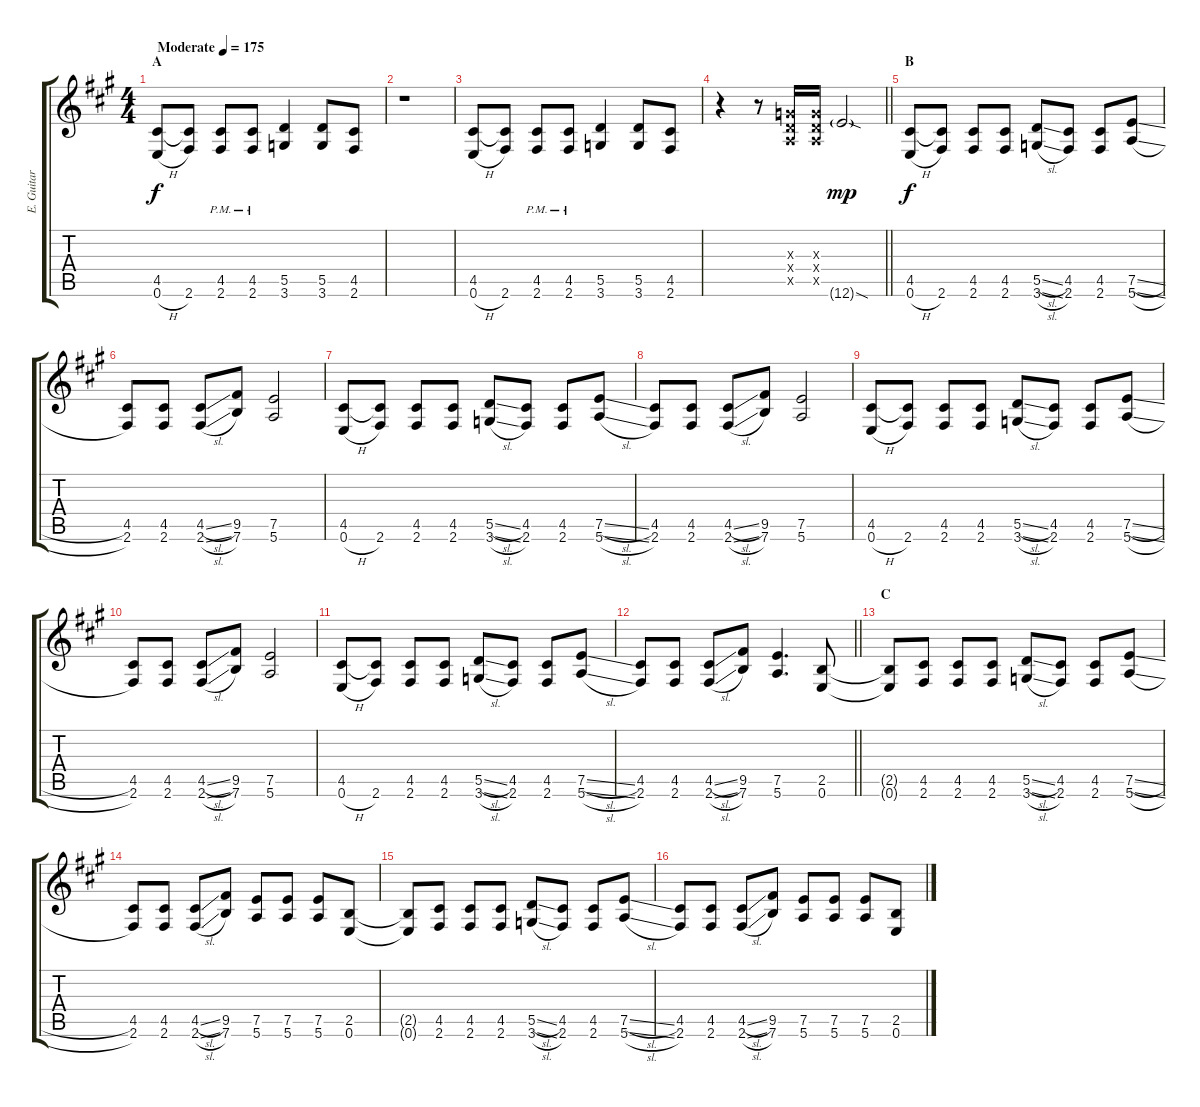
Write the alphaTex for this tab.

\track ("E. Guitar I" "E. Guitar ") {instrument overdrivenguitar}
\staff {score tabs}
\tuning (E4 B3 G3 D3 A2 E2) {hide}
\ts (4 4)
\section ("" "A")
\tempo (175 "Moderate")
\clef g2
\ks a
(4.5 0.6{h}).8{dy f instrument overdrivenguitar} (4.5{t} 2.6).8 (4.5{pm} 2.6{pm}).8 (4.5{pm} 2.6{pm}).8 (5.5 3.6).4 (5.5 3.6).8 (4.5 2.6).8 |
r.1 |
(4.5 0.6{h}).8 (4.5{t} 2.6).8 (4.5{pm} 2.6{pm}).8 (4.5{pm} 2.6{pm}).8 (5.5 3.6).4 (5.5 3.6).8 (4.5 2.6).8 |
\barLineRight lightlight
r.4 r.8 (0.3{x} 0.4{x} 0.5{x}).16 (0.3{x} 0.4{x} 0.5{x}).16 12.6{sod g}.2{dy mp} |
\section ("" "B")
(4.5 0.6{h}).8{dy f} (4.5{t} 2.6).8 (4.5 2.6).8 (4.5 2.6).8 (5.5{sl} 3.6{sl}).8 (4.5 2.6).8 (4.5 2.6).8 (7.5{sl} 5.6{sl}).8 |
(4.5 2.6).8 (4.5 2.6).8 (4.5{sl} 2.6{sl}).8 (9.5 7.6).8 (7.5 5.6).2 |
(4.5 0.6{h}).8 (4.5{t} 2.6).8 (4.5 2.6).8 (4.5 2.6).8 (5.5{sl} 3.6{sl}).8 (4.5 2.6).8 (4.5 2.6).8 (7.5{sl} 5.6{sl}).8 |
(4.5 2.6).8 (4.5 2.6).8 (4.5{sl} 2.6{sl}).8 (9.5 7.6).8 (7.5 5.6).2 |
(4.5 0.6{h}).8 (4.5{t} 2.6).8 (4.5 2.6).8 (4.5 2.6).8 (5.5{sl} 3.6{sl}).8 (4.5 2.6).8 (4.5 2.6).8 (7.5{sl} 5.6{sl}).8 |
(4.5 2.6).8 (4.5 2.6).8 (4.5{sl} 2.6{sl}).8 (9.5 7.6).8 (7.5 5.6).2 |
(4.5 0.6{h}).8 (4.5{t} 2.6).8 (4.5 2.6).8 (4.5 2.6).8 (5.5{sl} 3.6{sl}).8 (4.5 2.6).8 (4.5 2.6).8 (7.5{sl} 5.6{sl}).8 |
\barLineRight lightlight
(4.5 2.6).8 (4.5 2.6).8 (4.5{sl} 2.6{sl}).8 (9.5 7.6).8 (7.5 5.6).4{d} (2.5 0.6).8 |
\section ("" "C")
(2.5{t} 0.6{t}).8 (4.5 2.6).8 (4.5 2.6).8 (4.5 2.6).8 (5.5{sl} 3.6{sl}).8 (4.5 2.6).8 (4.5 2.6).8 (7.5{sl} 5.6{sl}).8 |
(4.5 2.6).8 (4.5 2.6).8 (4.5{sl} 2.6{sl}).8 (9.5 7.6).8 (7.5 5.6).8 (7.5 5.6).8 (7.5 5.6).8 (2.5 0.6).8 |
(2.5{t} 0.6{t}).8 (4.5 2.6).8 (4.5 2.6).8 (4.5 2.6).8 (5.5{sl} 3.6{sl}).8 (4.5 2.6).8 (4.5 2.6).8 (7.5{sl} 5.6{sl}).8 |
(4.5 2.6).8 (4.5 2.6).8 (4.5{sl} 2.6{sl}).8 (9.5 7.6).8 (7.5 5.6).8 (7.5 5.6).8 (7.5 5.6).8 (2.5 0.6).8
